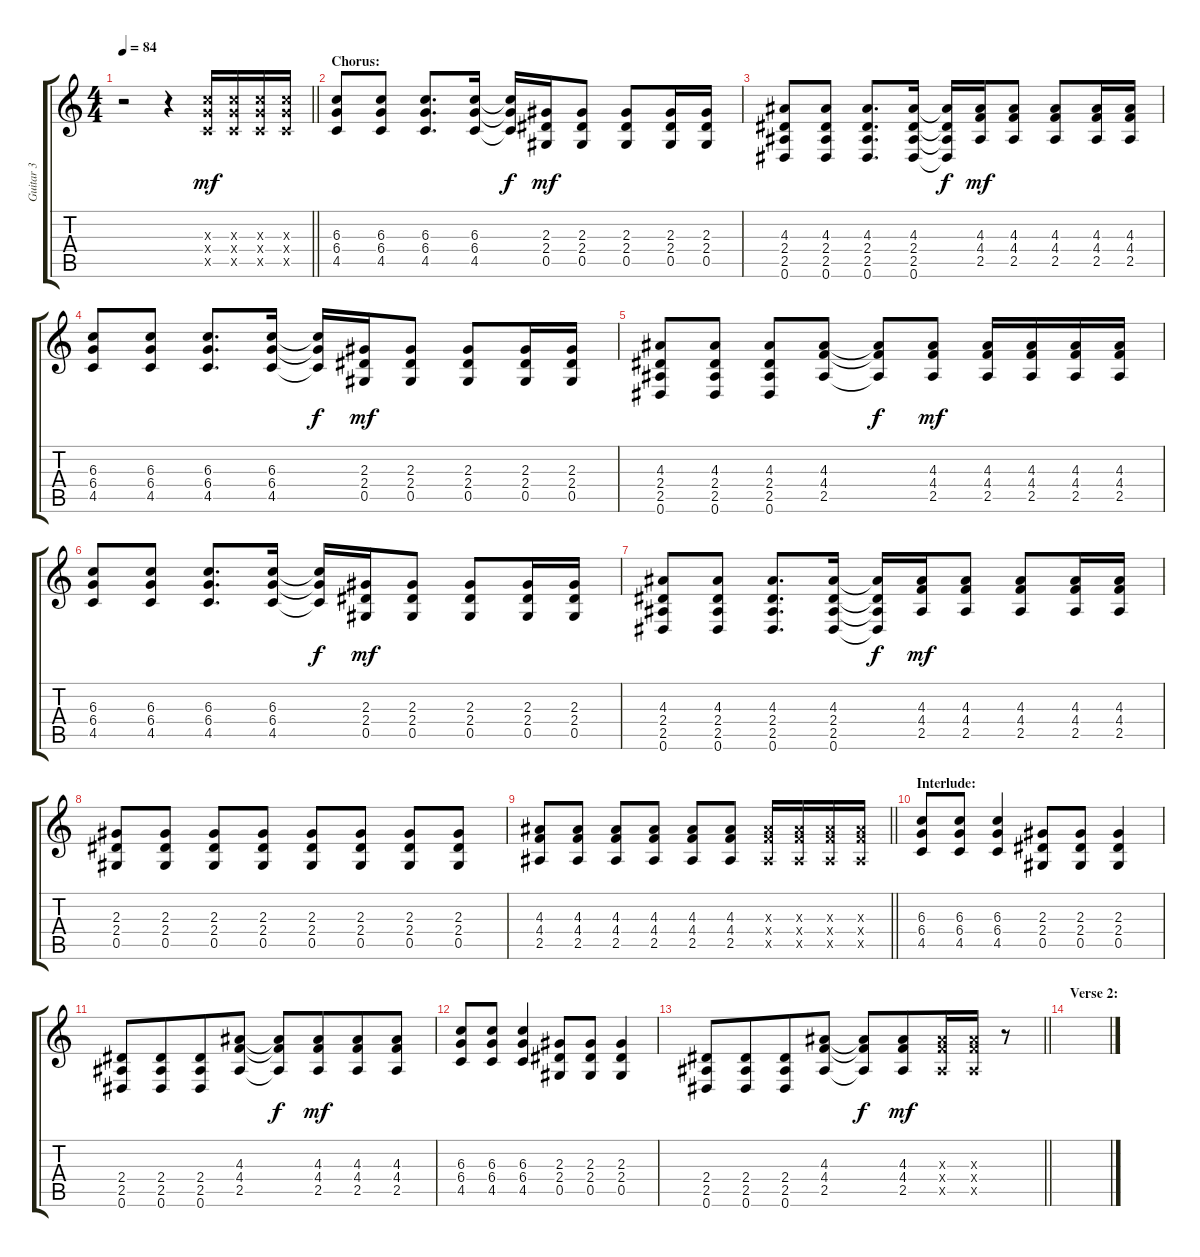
\track ("Guitar 3" "Guitar 3") {instrument overdrivenguitar}
\staff {score tabs}
\tuning (Eb4 Bb3 Gb3 Db3 Ab2 Eb2) {hide}
\ts (4 4)
\tempo 84
\clef g2
\barLineRight lightlight
\ks c
r.2{dy mf} r.4 (6.3{x} 6.4{x} 4.5{x}).16 (6.3{x} 6.4{x} 4.5{x}).16 (6.3{x} 6.4{x} 4.5{x}).16 (6.3{x} 6.4{x} 4.5{x}).16 |
\section ("" "Chorus:")
(6.3 6.4 4.5).8 (6.3 6.4 4.5).8 (6.3 6.4 4.5).8{d} (6.3 6.4 4.5).16 (6.3{t} 6.4{t} 4.5{t}).16{dy f} (2.3 2.4 0.5).16{dy mf} (2.3 2.4 0.5).8 (2.3 2.4 0.5).8 (2.3 2.4 0.5).16 (2.3 2.4 0.5).16 |
(4.3 2.4 2.5 0.6).8 (4.3 2.4 2.5 0.6).8 (4.3 2.4 2.5 0.6).8{d} (4.3 2.4 2.5 0.6).16 (4.3{t} 2.4{t} 2.5{t} 0.6{t}).16{dy f} (4.3 4.4 2.5).16{dy mf} (4.3 4.4 2.5).8 (4.3 4.4 2.5).8 (4.3 4.4 2.5).16 (4.3 4.4 2.5).16 |
(6.3 6.4 4.5).8 (6.3 6.4 4.5).8 (6.3 6.4 4.5).8{d} (6.3 6.4 4.5).16 (6.3{t} 6.4{t} 4.5{t}).16{dy f} (2.3 2.4 0.5).16{dy mf} (2.3 2.4 0.5).8 (2.3 2.4 0.5).8 (2.3 2.4 0.5).16 (2.3 2.4 0.5).16 |
(4.3 2.4 2.5 0.6).8 (4.3 2.4 2.5 0.6).8 (4.3 2.4 2.5 0.6).8 (4.3 4.4 2.5).8 (4.3{t} 4.4{t} 2.5{t}).8{dy f} (4.3 4.4 2.5).8{dy mf} (4.3 4.4 2.5).16 (4.3 4.4 2.5).16 (4.3 4.4 2.5).16 (4.3 4.4 2.5).16 |
(6.3 6.4 4.5).8 (6.3 6.4 4.5).8 (6.3 6.4 4.5).8{d} (6.3 6.4 4.5).16 (6.3{t} 6.4{t} 4.5{t}).16{dy f} (2.3 2.4 0.5).16{dy mf} (2.3 2.4 0.5).8 (2.3 2.4 0.5).8 (2.3 2.4 0.5).16 (2.3 2.4 0.5).16 |
(4.3 2.4 2.5 0.6).8 (4.3 2.4 2.5 0.6).8 (4.3 2.4 2.5 0.6).8{d} (4.3 2.4 2.5 0.6).16 (4.3{t} 2.4{t} 2.5{t} 0.6{t}).16{dy f} (4.3 4.4 2.5).16{dy mf} (4.3 4.4 2.5).8 (4.3 4.4 2.5).8 (4.3 4.4 2.5).16 (4.3 4.4 2.5).16 |
(2.3 2.4 0.5).8 (2.3 2.4 0.5).8 (2.3 2.4 0.5).8 (2.3 2.4 0.5).8 (2.3 2.4 0.5).8 (2.3 2.4 0.5).8 (2.3 2.4 0.5).8 (2.3 2.4 0.5).8 |
\barLineRight lightlight
(4.3 4.4 2.5).8 (4.3 4.4 2.5).8 (4.3 4.4 2.5).8 (4.3 4.4 2.5).8 (4.3 4.4 2.5).8 (4.3 4.4 2.5).8 (4.3{x} 4.4{x} 2.5{x}).16 (4.3{x} 4.4{x} 2.5{x}).16 (4.3{x} 4.4{x} 2.5{x}).16 (4.3{x} 4.4{x} 2.5{x}).16 |
\section ("" "Interlude:")
(6.3 6.4 4.5).8 (6.3 6.4 4.5).8 (6.3 6.4 4.5).4 (2.3 2.4 0.5).8 (2.3 2.4 0.5).8 (2.3 2.4 0.5).4 |
(2.4 2.5 0.6).8 (2.4 2.5 0.6).8{beam merge} (2.4 2.5 0.6).8 (4.3 4.4 2.5).8 (4.3{t} 4.4{t} 2.5{t}).8{dy f} (4.3 4.4 2.5).8{dy mf beam merge} (4.3 4.4 2.5).8 (4.3 4.4 2.5).8 |
(6.3 6.4 4.5).8 (6.3 6.4 4.5).8 (6.3 6.4 4.5).4 (2.3 2.4 0.5).8 (2.3 2.4 0.5).8 (2.3 2.4 0.5).4 |
\barLineRight lightlight
(2.4 2.5 0.6).8 (2.4 2.5 0.6).8{beam merge} (2.4 2.5 0.6).8 (4.3 4.4 2.5).8 (4.3{t} 4.4{t} 2.5{t}).8{dy f} (4.3 4.4 2.5).8{dy mf beam merge} (4.3{x} 4.4{x} 2.5{x}).16 (4.3{x} 4.4{x} 2.5{x}).16 r.8 |
\section ("" "Verse 2:")
